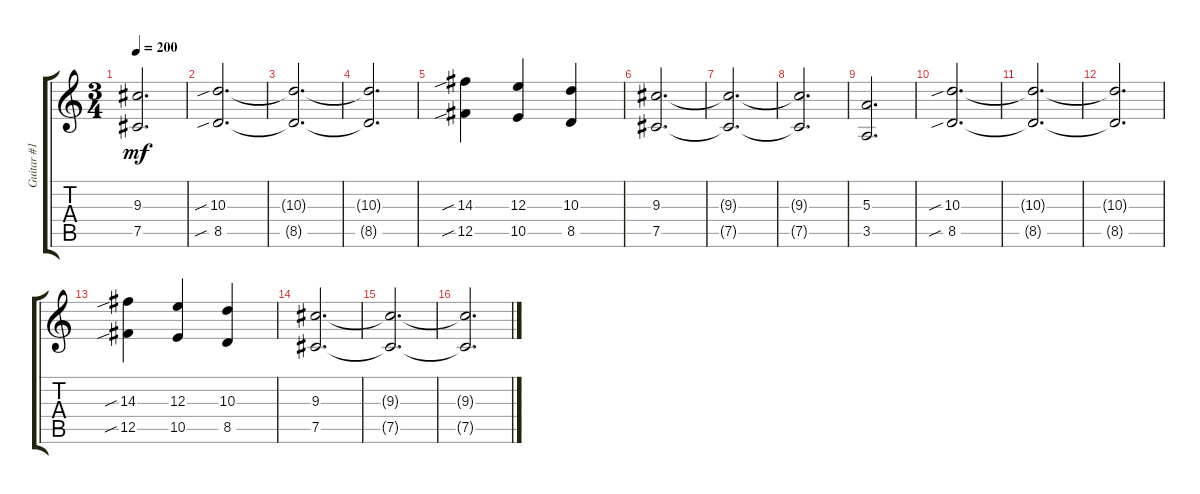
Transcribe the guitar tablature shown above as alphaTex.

\track ("Guitar #1" "Guitar #1") {instrument distortionguitar}
\staff {score tabs}
\tuning (Db4 Ab3 E3 B2 Gb2 B1) {hide}
\ts (3 4)
\tempo 200
\clef g2
\ks c
(9.3{t} 7.5{t}).2{d dy mf} |
(10.3{sib} 8.5{sib}).2{d} |
(10.3{t} 8.5{t}).2{d} |
(10.3{t} 8.5{t}).2{d} |
(14.3{sib} 12.5{sib}).4 (12.3 10.5).4 (10.3 8.5).4 |
(9.3 7.5).2{d} |
(9.3{t} 7.5{t}).2{d} |
(9.3{t} 7.5{t}).2{d} |
(5.3 3.5).2{d} |
(10.3{sib} 8.5{sib}).2{d} |
(10.3{t} 8.5{t}).2{d} |
(10.3{t} 8.5{t}).2{d} |
(14.3{sib} 12.5{sib}).4 (12.3 10.5).4 (10.3 8.5).4 |
(9.3 7.5).2{d} |
(9.3{t} 7.5{t}).2{d} |
(9.3{t} 7.5{t}).2{d}
